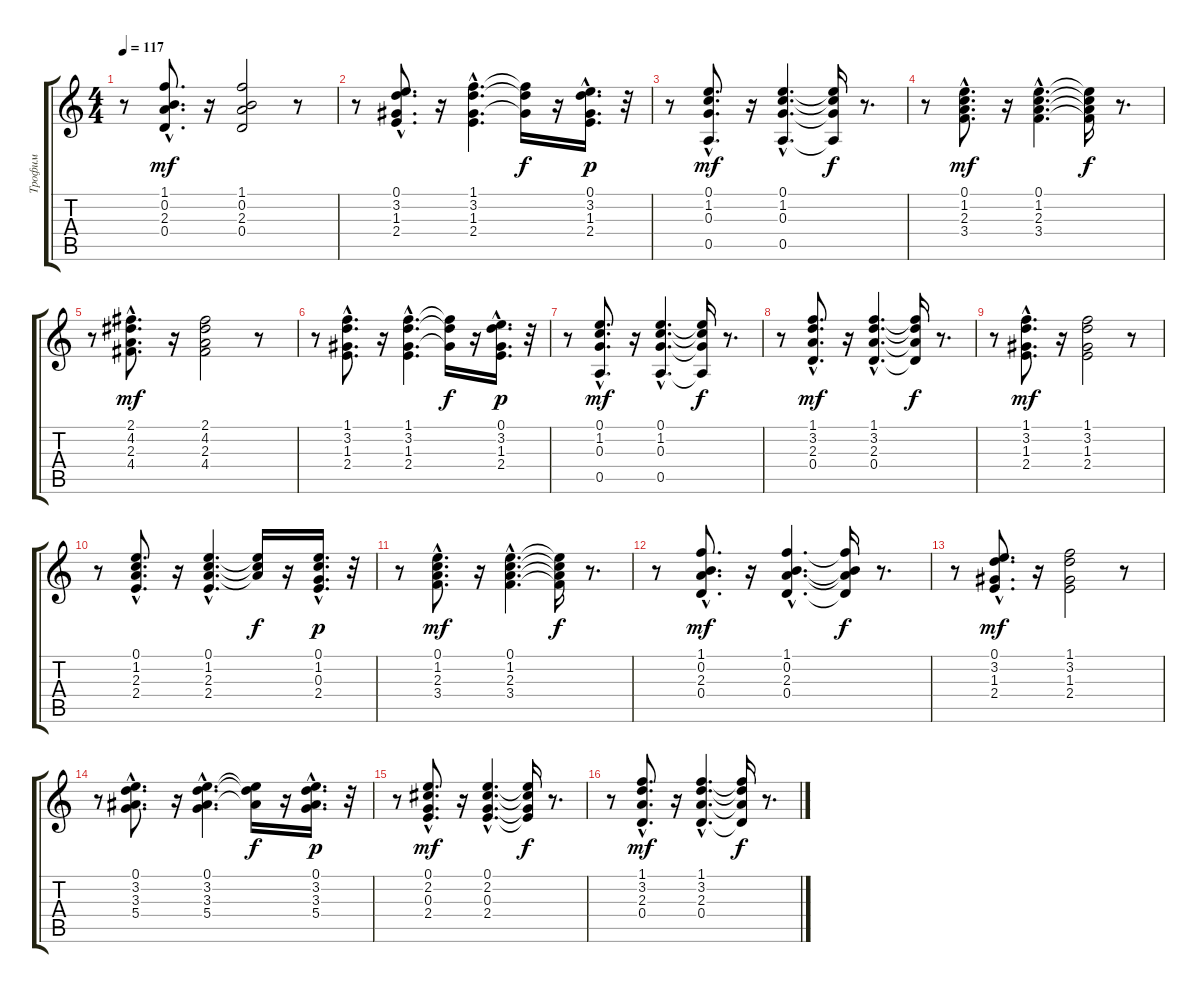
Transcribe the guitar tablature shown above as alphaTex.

\track ("Трофим" "Трофим") {instrument acousticguitarsteel}
\staff {score tabs}
\tuning (E4 B3 G3 D3 A2 E2) {hide}
\ts (4 4)
\tempo 117
\clef g2
\ks c
r.8{dy f} (1.1{hac} 0.2{hac} 2.3{hac} 0.4{hac}).8{d dy mf} r.16 (1.1 0.2 2.3 0.4).2 r.8 |
r.8 (0.1{hac} 3.2{hac} 1.3{hac} 2.4{hac}).8{d} r.16 (1.1{hac} 3.2{hac} 1.3{hac} 2.4{hac}).4{d} (1.1{t} 3.2{t} 1.3{t}).16{dy f} r.16 (0.1{hac} 3.2{hac} 1.3{hac} 2.4{hac}).16{d dy p} r.32 |
r.8 (0.1{hac} 1.2{hac} 0.3{hac} 0.5{hac}).8{d dy mf} r.16 (0.1{hac} 1.2{hac} 0.3{hac} 0.5{hac}).4{d} (0.1{t} 1.2{t} 0.3{t} 0.5{t}).16{dy f} r.8{d} |
r.8 (0.1{hac} 1.2{hac} 2.3{hac} 3.4{hac}).8{d dy mf} r.16 (0.1{hac} 1.2{hac} 2.3{hac} 3.4{hac}).4{d} (0.1{t} 1.2{t} 2.3{t} 3.4{t}).16{dy f} r.8{d} |
r.8 (2.1{hac} 4.2{hac} 2.3{hac} 4.4{hac}).8{d dy mf} r.16 (2.1 4.2 2.3 4.4).2 r.8 |
r.8 (1.1{hac} 3.2{hac} 1.3{hac} 2.4{hac}).8{d} r.16 (1.1{hac} 3.2{hac} 1.3{hac} 2.4{hac}).4{d} (1.1{t} 3.2{t} 1.3{t}).16{dy f} r.16 (0.1{hac} 3.2{hac} 1.3{hac} 2.4{hac}).16{d dy p} r.32 |
r.8 (0.1{hac} 1.2{hac} 0.3{hac} 0.5{hac}).8{d dy mf} r.16 (0.1{hac} 1.2{hac} 0.3{hac} 0.5{hac}).4{d} (0.1{t} 1.2{t} 0.3{t} 0.5{t}).16{dy f} r.8{d} |
r.8 (1.1{hac} 3.2{hac} 2.3{hac} 0.4{hac}).8{d dy mf} r.16 (1.1{hac} 3.2{hac} 2.3{hac} 0.4{hac}).4{d} (1.1{t} 3.2{t} 2.3{t} 0.4{t}).16{dy f} r.8{d} |
r.8 (1.1{hac} 3.2{hac} 1.3{hac} 2.4{hac}).8{d dy mf} r.16 (1.1 3.2 1.3 2.4).2 r.8 |
r.8 (0.1{hac} 1.2{hac} 2.3{hac} 2.4{hac}).8{d} r.16 (0.1{hac} 1.2{hac} 2.3{hac} 2.4{hac}).4{d} (0.1{t} 1.2{t} 2.3{t}).16{dy f} r.16 (0.1{hac} 1.2{hac} 0.3{hac} 2.4{hac}).16{d dy p} r.32 |
r.8 (0.1{hac} 1.2{hac} 2.3{hac} 3.4{hac}).8{d dy mf} r.16 (0.1{hac} 1.2{hac} 2.3{hac} 3.4{hac}).4{d} (0.1{t} 1.2{t} 2.3{t} 3.4{t}).16{dy f} r.8{d} |
r.8 (1.1{hac} 0.2{hac} 2.3{hac} 0.4{hac}).8{d dy mf} r.16 (1.1{hac} 0.2{hac} 2.3{hac} 0.4{hac}).4{d} (1.1{t} 0.2{t} 2.3{t} 0.4{t}).16{dy f} r.8{d} |
r.8 (0.1{hac} 3.2{hac} 1.3{hac} 2.4{hac}).8{d dy mf} r.16 (1.1 3.2 1.3 2.4).2 r.8 |
r.8 (0.1{hac} 3.2{hac} 3.3{hac} 5.4{hac}).8{d} r.16 (0.1{hac} 3.2{hac} 3.3{hac} 5.4{hac}).4{d} (0.1{t} 3.2{t} 3.3{t}).16{dy f} r.16 (0.1{hac} 3.2{hac} 3.3{hac} 5.4{hac}).16{d dy p} r.32 |
r.8 (0.1{hac} 2.2{hac} 0.3{hac} 2.4{hac}).8{d dy mf} r.16 (0.1{hac} 2.2{hac} 0.3{hac} 2.4{hac}).4{d} (0.1{t} 2.2{t} 0.3{t} 2.4{t}).16{dy f} r.8{d} |
r.8 (1.1{hac} 3.2{hac} 2.3{hac} 0.4{hac}).8{d dy mf} r.16 (1.1{hac} 3.2{hac} 2.3{hac} 0.4{hac}).4{d} (1.1{t} 3.2{t} 2.3{t} 0.4{t}).16{dy f} r.8{d}
